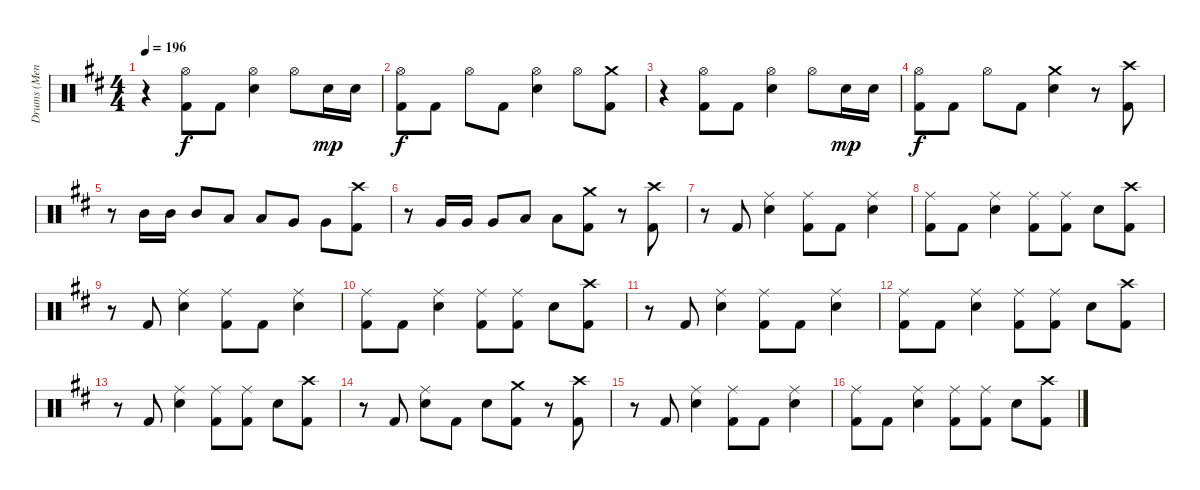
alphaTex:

\track ("Drums (Menza)" "Drums (Men") {instrument percussion}
\staff {score}
\articulation defaults
\ts (4 4)
\tempo 196
\clef neutral
\ks d
r.4{dy f} ("Hi-Hat (open)" "Kick (hit) 2").8 "Kick (hit) 2".8 ("Hi-Hat (open)" "Snare (hit) 2").4 "Hi-Hat (open)".8 "Snare (hit) 2".16{dy mp} "Snare (hit) 2".16 |
("Hi-Hat (open)" "Kick (hit) 2").8{dy f} "Kick (hit) 2".8 "Hi-Hat (open)".8 "Kick (hit) 2".8 ("Hi-Hat (open)" "Snare (hit) 2").4 "Hi-Hat (open)".8 ("Crash medium (hit)" "Kick (hit) 2").8 |
r.4 ("Hi-Hat (open)" "Kick (hit) 2").8 "Kick (hit) 2".8 ("Hi-Hat (open)" "Snare (hit) 2").4 "Hi-Hat (open)".8 "Snare (hit) 2".16{dy mp} "Snare (hit) 2".16 |
("Hi-Hat (open)" "Kick (hit) 2").8{dy f} "Kick (hit) 2".8 "Hi-Hat (open)".8 "Kick (hit) 2".8 ("Crash medium (hit)" "Snare (hit) 2").4 r.8 ("Crash high (hit)" "Kick (hit) 2").8 |
r.8 "Mid Tom (hit)".16 "Mid Tom (hit)".16 "Mid Tom (hit)".8 "Low Tom (hit)".8 "Low Tom (hit)".8 "Very Low Tom (hit)".8 "Very Low Tom (hit)".8 ("Crash high (hit)" "Kick (hit) 2").8 |
r.8 "Very Low Tom (hit)".16 "Very Low Tom (hit)".16 "Very Low Tom (hit)".8 "Low Floor Tom (hit)".8 "Low Floor Tom (hit)".8 ("Crash medium (hit)" "Kick (hit) 2").8 r.8 ("Crash high (hit)" "Kick (hit) 2").8 |
r.8 "Kick (hit) 2".8 ("Ride (middle)" "Snare (hit) 2").4 ("Ride (middle)" "Kick (hit) 2").8 "Kick (hit) 2".8 ("Ride (middle)" "Snare (hit) 2").4 |
("Ride (middle)" "Kick (hit) 2").8 "Kick (hit) 2".8 ("Ride (middle)" "Snare (hit) 2").4 ("Ride (middle)" "Kick (hit) 2").8 ("Ride (middle)" "Kick (hit) 2").8 "Snare (hit) 2".8 ("Crash high (hit)" "Kick (hit) 2").8 |
r.8 "Kick (hit) 2".8 ("Ride (middle)" "Snare (hit) 2").4 ("Ride (middle)" "Kick (hit) 2").8 "Kick (hit) 2".8 ("Ride (middle)" "Snare (hit) 2").4 |
("Ride (middle)" "Kick (hit) 2").8 "Kick (hit) 2".8 ("Ride (middle)" "Snare (hit) 2").4 ("Ride (middle)" "Kick (hit) 2").8 ("Ride (middle)" "Kick (hit) 2").8 "Snare (hit) 2".8 ("Crash high (hit)" "Kick (hit) 2").8 |
r.8 "Kick (hit) 2".8 ("Ride (middle)" "Snare (hit) 2").4 ("Ride (middle)" "Kick (hit) 2").8 "Kick (hit) 2".8 ("Ride (middle)" "Snare (hit) 2").4 |
("Ride (middle)" "Kick (hit) 2").8 "Kick (hit) 2".8 ("Ride (middle)" "Snare (hit) 2").4 ("Ride (middle)" "Kick (hit) 2").8 ("Ride (middle)" "Kick (hit) 2").8 "Snare (hit) 2".8 ("Crash high (hit)" "Kick (hit) 2").8 |
r.8 "Kick (hit) 2".8 ("Ride (middle)" "Snare (hit) 2").4 ("Ride (middle)" "Kick (hit) 2").8 ("Ride (middle)" "Kick (hit) 2").8 "Snare (hit) 2".8 ("Crash high (hit)" "Kick (hit) 2").8 |
r.8 "Kick (hit) 2".8 ("Ride (middle)" "Snare (hit) 2").8 "Kick (hit) 2".8 "Snare (hit) 2".8 ("Crash medium (hit)" "Kick (hit) 2").8 r.8 ("Crash high (hit)" "Kick (hit) 2").8 |
r.8 "Kick (hit) 2".8 ("Ride (middle)" "Snare (hit) 2").4 ("Ride (middle)" "Kick (hit) 2").8 "Kick (hit) 2".8 ("Ride (middle)" "Snare (hit) 2").4 |
("Ride (middle)" "Kick (hit) 2").8 "Kick (hit) 2".8 ("Ride (middle)" "Snare (hit) 2").4 ("Ride (middle)" "Kick (hit) 2").8 ("Ride (middle)" "Kick (hit) 2").8 "Snare (hit) 2".8 ("Crash high (hit)" "Kick (hit) 2").8
